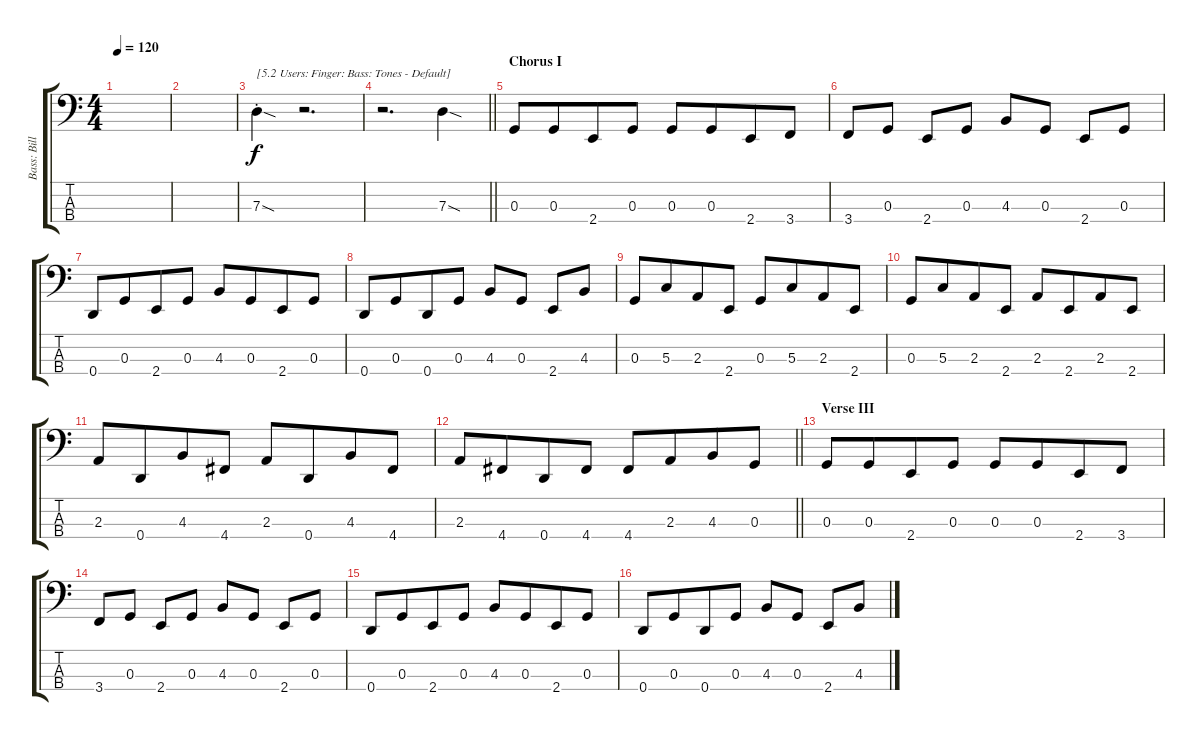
\track ("Bass: Billy" "Bass: Bill") {instrument electricbassfinger}
\staff {score tabs}
\tuning (G2 D2 G1 D1) {hide}
\ts (4 4)
\tempo 120
\clef f4
\ks c
|
|
7.3{sod st}.4{txt "[5.2 Users: Finger: Bass: Tones - Default]"} r.2{d} |
\barLineRight lightlight
r.2{d} 7.3{sod}.4 |
\section ("" "Chorus I")
0.3.8 0.3.8{beam merge} 2.4.8 0.3.8 0.3.8 0.3.8{beam merge} 2.4.8 3.4.8 |
3.4.8 0.3.8 2.4.8 0.3.8 4.3.8 0.3.8 2.4.8 0.3.8 |
0.4.8 0.3.8{beam merge} 2.4.8 0.3.8 4.3.8 0.3.8{beam merge} 2.4.8 0.3.8 |
0.4.8 0.3.8{beam merge} 0.4.8 0.3.8 4.3.8 0.3.8 2.4.8 4.3.8 |
0.3.8 5.3.8{beam merge} 2.3.8 2.4.8 0.3.8 5.3.8{beam merge} 2.3.8 2.4.8 |
0.3.8 5.3.8{beam merge} 2.3.8 2.4.8{beam split} 2.3.8 2.4.8{beam merge} 2.3.8 2.4.8 |
2.3.8 0.4.8{beam merge} 4.3.8 4.4.8 2.3.8 0.4.8{beam merge} 4.3.8 4.4.8 |
\barLineRight lightlight
2.3.8 4.4.8{beam merge} 0.4.8 4.4.8 4.4.8 2.3.8{beam merge} 4.3.8 0.3.8 |
\section ("" "Verse III")
0.3.8 0.3.8{beam merge} 2.4.8 0.3.8 0.3.8 0.3.8{beam merge} 2.4.8 3.4.8 |
3.4.8 0.3.8 2.4.8 0.3.8 4.3.8 0.3.8 2.4.8 0.3.8 |
0.4.8 0.3.8{beam merge} 2.4.8 0.3.8 4.3.8 0.3.8{beam merge} 2.4.8 0.3.8 |
0.4.8 0.3.8{beam merge} 0.4.8 0.3.8 4.3.8 0.3.8 2.4.8 4.3.8
